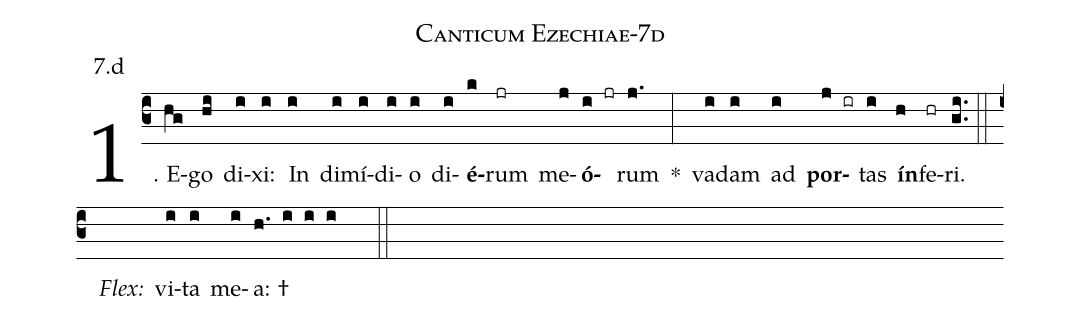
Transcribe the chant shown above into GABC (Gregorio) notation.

name: Canticum Ezechiae-7d;
annotation: 7.d;
%%
(c3)1. E(hg)go(hi) di(i)xi:(i) In(i) di(i)mí(i)di(i)o(i) di(i)<b>é</b>(k)rum(jr) me(j)<b>ó</b>(i jr)rum(j.) *(:) va(i)dam(i) ad(i) <b>por</b>(j ir)tas(i) <b>ín</b>(h)fe(hr)ri.(gi..) (::)
<i>Flex:</i>()  vi(i)ta(i) me(i)a: †(h. i i i  ::)
